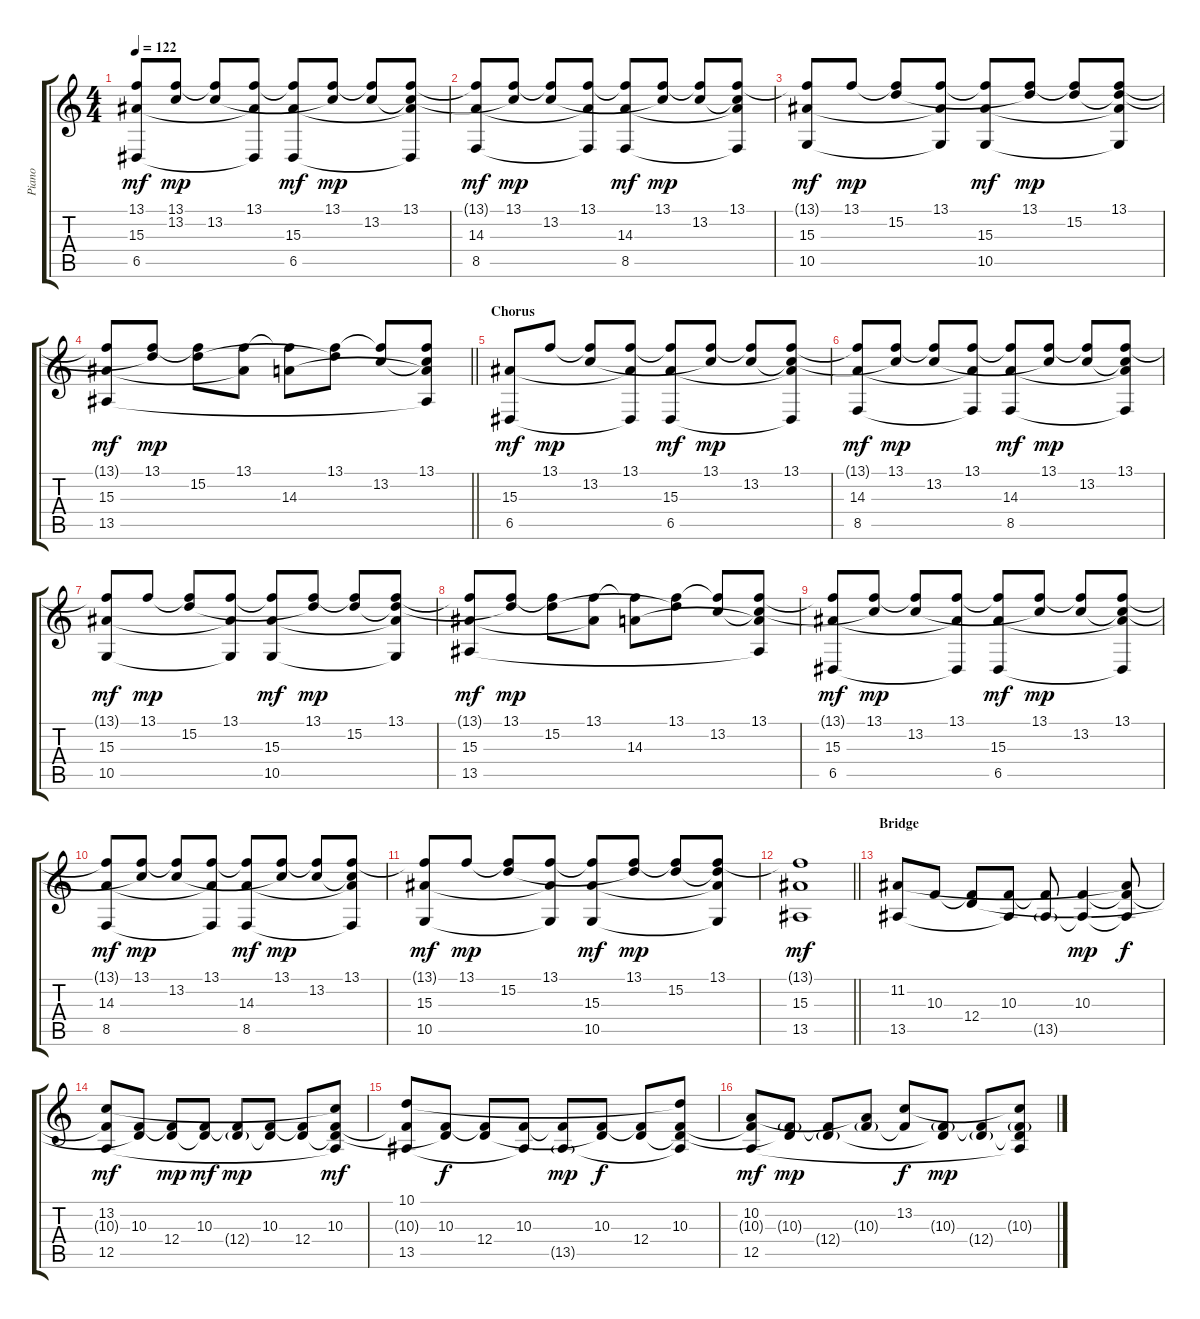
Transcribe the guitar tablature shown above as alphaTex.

\track ("Piano" "Piano") {instrument brightacousticpiano}
\staff {score tabs}
\tuning (E4 B3 G3 D3 A2 E2) {hide}
\ts (4 4)
\tempo 122
\clef g2
\ks c
(13.1{t} 15.3 6.5).8{dy mf} (13.1 13.2{t}).8{dy mp} (13.1{t} 13.2).8 (13.1 15.3{t} 6.5{t}).8 (13.1{t} 15.3 6.5).8{dy mf} (13.1 13.2{t}).8{dy mp} (13.1{t} 13.2).8 (13.1 13.2{t} 15.3{t} 6.5{t}).8 |
(13.1{t} 14.3 8.5).8{dy mf} (13.1 13.2{t}).8{dy mp} (13.1{t} 13.2).8 (13.1 14.3{t} 8.5{t}).8 (13.1{t} 14.3 8.5).8{dy mf} (13.1 13.2{t}).8{dy mp} (13.1{t} 13.2).8 (13.1 13.2{t} 14.3{t} 8.5{t}).8 |
(13.1{t} 15.3 10.5).8{dy mf} 13.1.8{dy mp} (13.1{t} 15.2).8 (13.1 15.3{t} 10.5{t}).8 (13.1{t} 15.3 10.5).8{dy mf} (13.1 15.2{t}).8{dy mp} (13.1{t} 15.2).8 (13.1 15.2{t} 15.3{t} 10.5{t}).8 |
\barLineRight lightlight
(13.1{t} 15.3 13.5).8{dy mf} (13.1 15.2{t}).8{dy mp} (13.1{t} 15.2).8 (13.1 15.3{t}).8 (13.1{t} 14.3).8 (13.1 15.2{t}).8 (13.1{t} 13.2).8 (13.1 13.2{t} 14.3{t} 13.5{t}).8 |
\section ("" "Chorus")
(15.3 6.5).8{dy mf} 13.1.8{dy mp} (13.1{t} 13.2).8 (13.1 15.3{t} 6.5{t}).8 (13.1{t} 15.3 6.5).8{dy mf} (13.1 13.2{t}).8{dy mp} (13.1{t} 13.2).8 (13.1 13.2{t} 15.3{t} 6.5{t}).8 |
(13.1{t} 14.3 8.5).8{dy mf} (13.1 13.2{t}).8{dy mp} (13.1{t} 13.2).8 (13.1 14.3{t} 8.5{t}).8 (13.1{t} 14.3 8.5).8{dy mf} (13.1 13.2{t}).8{dy mp} (13.1{t} 13.2).8 (13.1 13.2{t} 14.3{t} 8.5{t}).8 |
(13.1{t} 15.3 10.5).8{dy mf} 13.1.8{dy mp} (13.1{t} 15.2).8 (13.1 15.3{t} 10.5{t}).8 (13.1{t} 15.3 10.5).8{dy mf} (13.1 15.2{t}).8{dy mp} (13.1{t} 15.2).8 (13.1 15.2{t} 15.3{t} 10.5{t}).8 |
(13.1{t} 15.3 13.5).8{dy mf} (13.1 15.2{t}).8{dy mp} (13.1{t} 15.2).8 (13.1 15.3{t}).8 (13.1{t} 14.3).8 (13.1 15.2{t}).8 (13.1{t} 13.2).8 (13.1 13.2{t} 14.3{t} 13.5{t}).8 |
(13.1{t} 15.3 6.5).8{dy mf} (13.1 13.2{t}).8{dy mp} (13.1{t} 13.2).8 (13.1 15.3{t} 6.5{t}).8 (13.1{t} 15.3 6.5).8{dy mf} (13.1 13.2{t}).8{dy mp} (13.1{t} 13.2).8 (13.1 13.2{t} 15.3{t} 6.5{t}).8 |
(13.1{t} 14.3 8.5).8{dy mf} (13.1 13.2{t}).8{dy mp} (13.1{t} 13.2).8 (13.1 14.3{t} 8.5{t}).8 (13.1{t} 14.3 8.5).8{dy mf} (13.1 13.2{t}).8{dy mp} (13.1{t} 13.2).8 (13.1 13.2{t} 14.3{t} 8.5{t}).8 |
(13.1{t} 15.3 10.5).8{dy mf} 13.1.8{dy mp} (13.1{t} 15.2).8 (13.1 15.3{t} 10.5{t}).8 (13.1{t} 15.3 10.5).8{dy mf} (13.1 15.2{t}).8{dy mp} (13.1{t} 15.2).8 (13.1 15.2{t} 15.3{t} 10.5{t}).8 |
\barLineRight lightlight
(13.1{t} 15.3 13.5).1{dy mf} |
\section ("" "Bridge")
(11.2 13.5).8 10.3.8 (10.3{t} 12.4).8 (10.3 13.5{t}).8 (10.3{t} 13.5{g}).8 (10.3 13.5{t}).4{dy mp} (11.2{t} 10.3{t} 13.5{t}).8{dy f} |
(13.2 10.3{t} 12.5).8{dy mf} (10.3 12.4{t}).8 (10.3{t} 12.4).8{dy mp} (10.3 12.4{t}).8{dy mf} (10.3{t} 12.4{g}).8{dy mp} (10.3 12.4{t}).8 (10.3{t} 12.4).8 (13.2{t} 10.3 12.4{t} 12.5{t}).8{dy mf} |
(10.1 10.3{t} 13.5).8 (10.3 12.4{t}).8{dy f} (10.3{t} 12.4).8 (10.3 13.5{t}).8 (10.3{t} 13.5{g}).8{dy mp} (10.3 12.4{t}).8{dy f} (10.3{t} 12.4).8 (10.1{t} 10.3 12.4{t} 13.5{t}).8 |
(10.2 10.3{t} 12.5).8{dy mf} (10.3{g} 12.4{t}).8{dy mp} (10.3{t} 12.4{g}).8 (10.2{t} 10.3{g}).8 (13.2 10.3{t}).8{dy f} (10.3{g} 12.4{t}).8{dy mp} (10.3{t} 12.4{g}).8 (13.2{t} 10.3{g} 12.4{t} 12.5{t}).8
